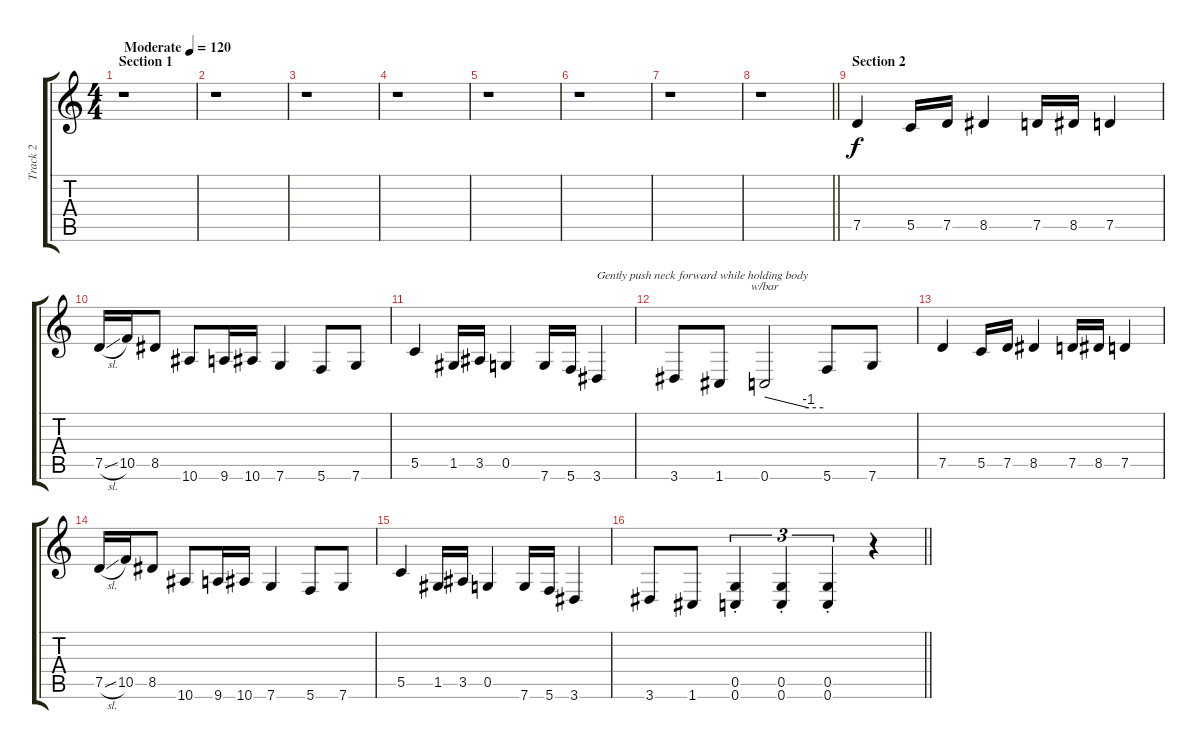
\track ("Track 2" "Track 2") {instrument distortionguitar}
\staff {score tabs}
\tuning (D4 A3 F3 C3 G2 C2) {hide}
\ts (4 4)
\section ("" "Section 1")
\tempo (120 "Moderate")
\clef g2
\ks c
r.1{dy f instrument distortionguitar} |
r.1 |
r.1 |
r.1 |
r.1 |
r.1 |
r.1 |
\barLineRight lightlight
r.1 |
\section ("" "Section 2")
7.5.4 5.5.16 7.5.16 8.5.4 7.5.16 8.5.16 7.5.4 |
7.5{sl}.16 10.5.16 8.5.8 10.6.8 9.6.16 10.6.16 7.6.4 5.6.8 7.6.8 |
5.5.4 1.5.16 3.5.16 0.5.4 7.6.16 5.6.16 3.6.4{txt "Gently push neck forward while holding body"} |
3.6.8 1.6.8 0.6.2{tbe (custom default 0 0 45 -4 60 -4)} 5.6.8 7.6.8 |
7.5.4 5.5.16 7.5.16 8.5.4 7.5.16 8.5.16 7.5.4 |
7.5{sl}.16 10.5.16 8.5.8 10.6.8 9.6.16 10.6.16 7.6.4 5.6.8 7.6.8 |
5.5.4 1.5.16 3.5.16 0.5.4 7.6.16 5.6.16 3.6.4 |
\barLineRight lightlight
3.6.8 1.6.8 (0.5{st} 0.6{st}).4{tu (3 2)} (0.5{st} 0.6{st}).4{tu (3 2)} (0.5{st} 0.6{st}).4{tu (3 2)} r.4
